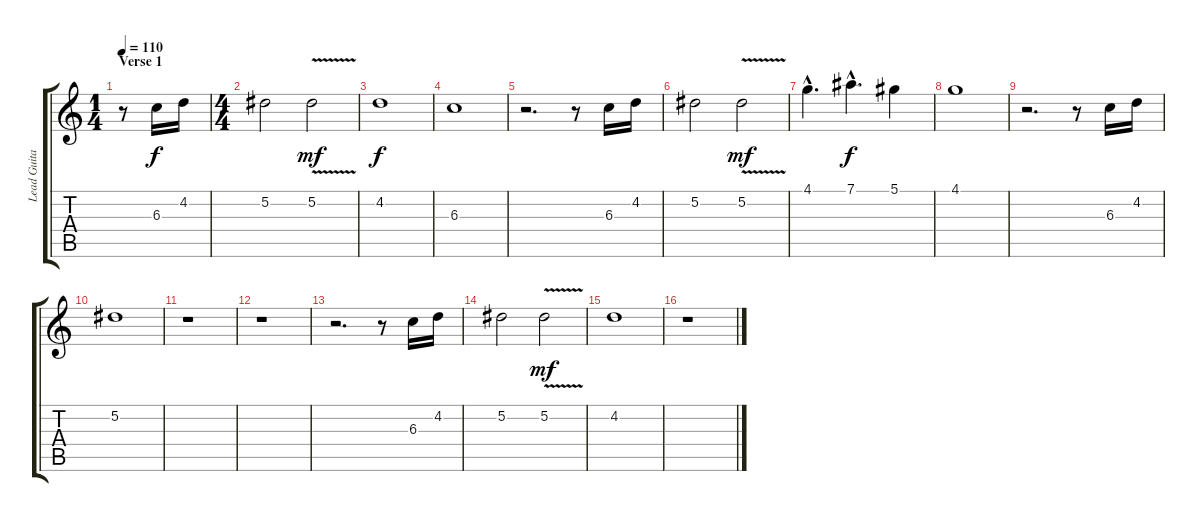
\track ("Lead Guitar" "Lead Guita") {instrument electricguitarclean}
\staff {score tabs}
\tuning (Eb4 Bb3 Gb3 Db3 Ab2 Eb2) {hide}
\ts (1 4)
\section ("" "Verse 1")
\tempo 110
\clef g2
\ks c
r.8{dy f instrument electricguitarclean} 6.3.16 4.2.16 |
\ts (4 4)
5.2.2{volume 12 instrument electricguitarclean} 5.2{v}.2{dy mf} |
4.2.1{dy f} |
6.3.1 |
r.2{d} r.8 6.3.16 4.2.16 |
5.2.2 5.2{v}.2{dy mf} |
4.1{hac}.4{d} 7.1{hac}.4{d dy f} 5.1.4 |
4.1.1 |
r.2{d} r.8 6.3.16 4.2.16 |
5.2.1 |
r.1 |
r.1 |
r.2{d} r.8 6.3.16 4.2.16 |
5.2.2 5.2{v}.2{dy mf} |
4.2.1 |
r.1
